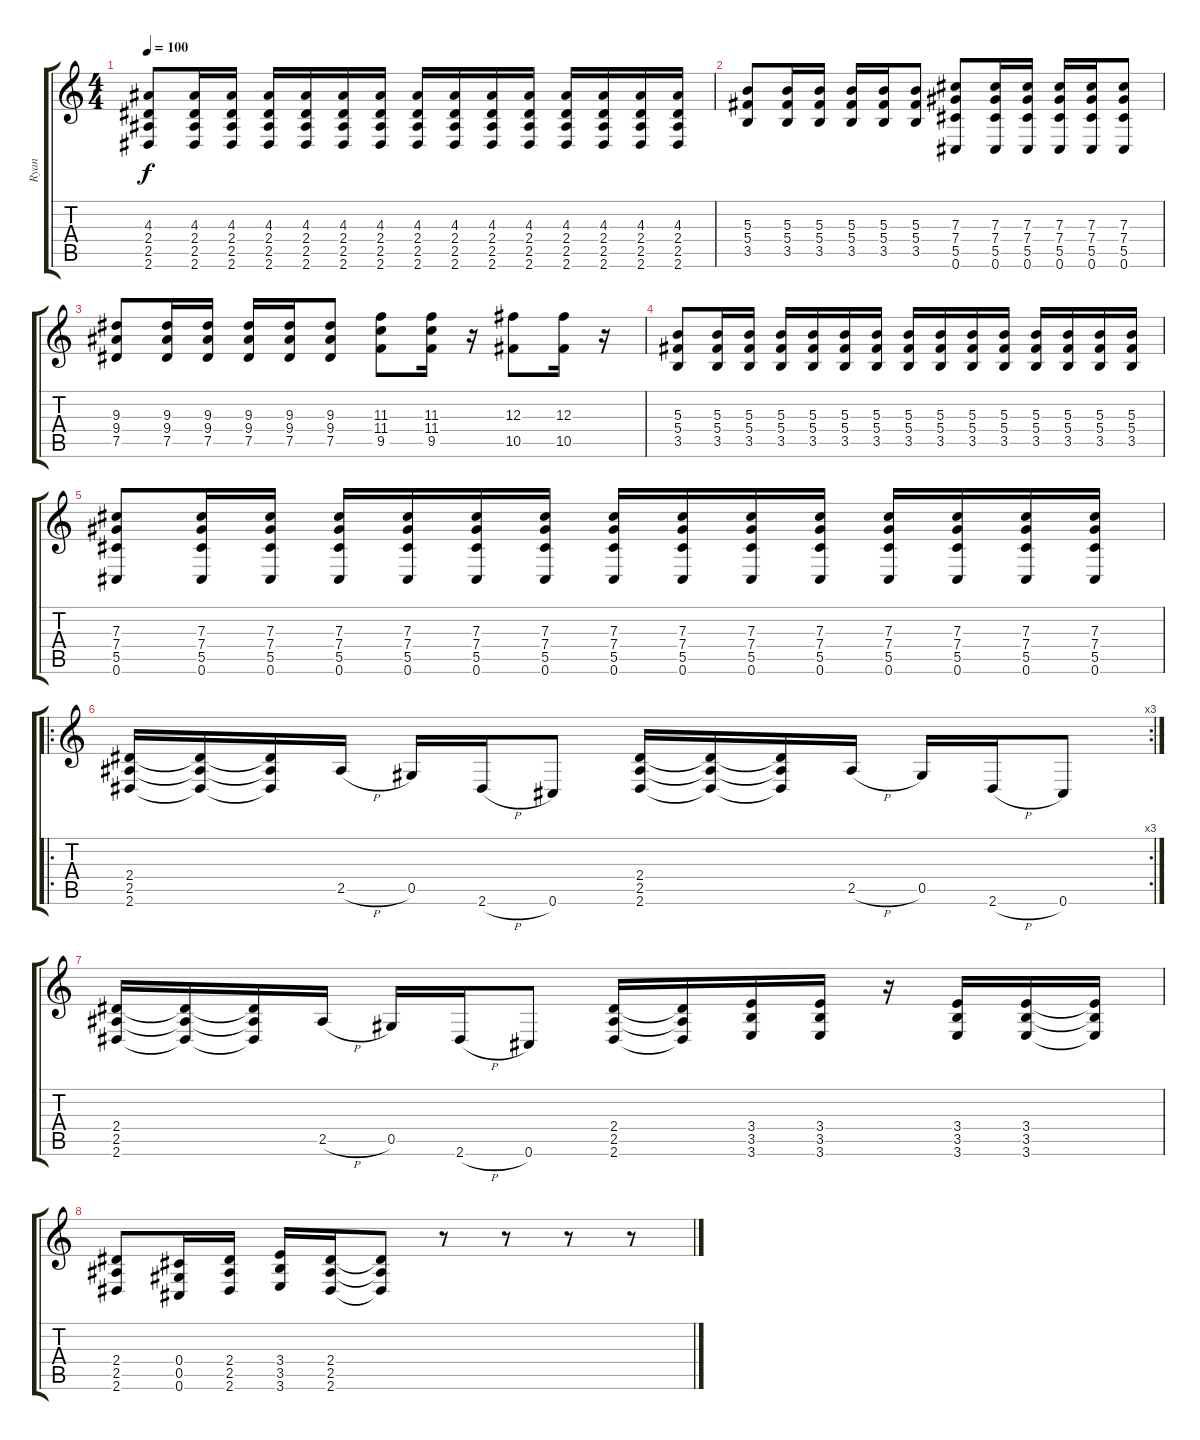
\track ("Ryan" "Ryan") {instrument distortionguitar}
\staff {score tabs}
\tuning (Eb4 Bb3 Gb3 Db3 Ab2 Db2) {hide}
\ts (4 4)
\tempo 100
\clef g2
\ks c
(4.3 2.4 2.5 2.6).8{dy f} (4.3 2.4 2.5 2.6).16 (4.3 2.4 2.5 2.6).16 (4.3 2.4 2.5 2.6).16 (4.3 2.4 2.5 2.6).16 (4.3 2.4 2.5 2.6).16 (4.3 2.4 2.5 2.6).16 (4.3 2.4 2.5 2.6).16 (4.3 2.4 2.5 2.6).16 (4.3 2.4 2.5 2.6).16 (4.3 2.4 2.5 2.6).16 (4.3 2.4 2.5 2.6).16 (4.3 2.4 2.5 2.6).16 (4.3 2.4 2.5 2.6).16 (4.3 2.4 2.5 2.6).16 |
(5.3 5.4 3.5).8 (5.3 5.4 3.5).16 (5.3 5.4 3.5).16 (5.3 5.4 3.5).16 (5.3 5.4 3.5).16 (5.3 5.4 3.5).8 (7.3 7.4 5.5 0.6).8 (7.3 7.4 5.5 0.6).16 (7.3 7.4 5.5 0.6).16 (7.3 7.4 5.5 0.6).16 (7.3 7.4 5.5 0.6).16 (7.3 7.4 5.5 0.6).8 |
(9.3 9.4 7.5).8 (9.3 9.4 7.5).16 (9.3 9.4 7.5).16 (9.3 9.4 7.5).16 (9.3 9.4 7.5).16 (9.3 9.4 7.5).8 (11.3 11.4 9.5).8 (11.3 11.4 9.5).16 r.16 (12.3 10.5).8 (12.3 10.5).16 r.16 |
(5.3 5.4 3.5).8 (5.3 5.4 3.5).16 (5.3 5.4 3.5).16 (5.3 5.4 3.5).16 (5.3 5.4 3.5).16 (5.3 5.4 3.5).16 (5.3 5.4 3.5).16 (5.3 5.4 3.5).16 (5.3 5.4 3.5).16 (5.3 5.4 3.5).16 (5.3 5.4 3.5).16 (5.3 5.4 3.5).16 (5.3 5.4 3.5).16 (5.3 5.4 3.5).16 (5.3 5.4 3.5).16 |
(7.3 7.4 5.5 0.6).8 (7.3 7.4 5.5 0.6).16 (7.3 7.4 5.5 0.6).16 (7.3 7.4 5.5 0.6).16 (7.3 7.4 5.5 0.6).16 (7.3 7.4 5.5 0.6).16 (7.3 7.4 5.5 0.6).16 (7.3 7.4 5.5 0.6).16 (7.3 7.4 5.5 0.6).16 (7.3 7.4 5.5 0.6).16 (7.3 7.4 5.5 0.6).16 (7.3 7.4 5.5 0.6).16 (7.3 7.4 5.5 0.6).16 (7.3 7.4 5.5 0.6).16 (7.3 7.4 5.5 0.6).16 |
\ro
\rc 3
(2.4 2.5 2.6).16 (2.4{t} 2.5{t} 2.6{t}).16 (2.4{t} 2.5{t} 2.6{t}).16 2.5{h}.16 0.5.16 2.6{h}.16 0.6.8 (2.4 2.5 2.6).16 (2.4{t} 2.5{t} 2.6{t}).16 (2.4{t} 2.5{t} 2.6{t}).16 2.5{h}.16 0.5.16 2.6{h}.16 0.6.8 |
(2.4 2.5 2.6).16 (2.4{t} 2.5{t} 2.6{t}).16 (2.4{t} 2.5{t} 2.6{t}).16 2.5{h}.16 0.5.16 2.6{h}.16 0.6.8 (2.4 2.5 2.6).16 (2.4{t} 2.5{t} 2.6{t}).16 (3.4 3.5 3.6).16 (3.4 3.5 3.6).16 r.16 (3.4 3.5 3.6).16 (3.4 3.5 3.6).16 (3.4{t} 3.5{t} 3.6{t}).16 |
(2.4 2.5 2.6).8{instrument distortionguitar} (0.4 0.5 0.6).16 (2.4 2.5 2.6).16 (3.4 3.5 3.6).16 (2.4 2.5 2.6).16 (2.4{t} 2.5{t} 2.6{t}).8 r.8 r.8 r.8 r.8
